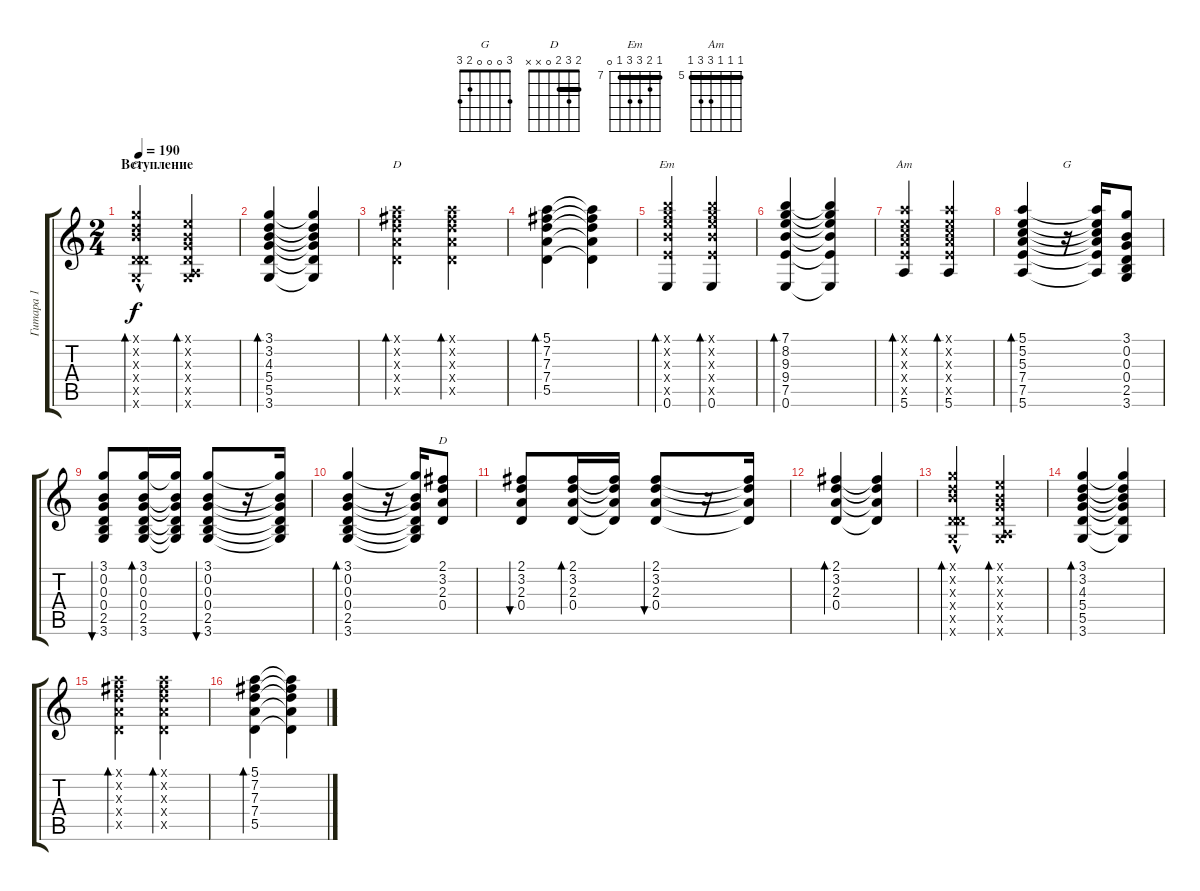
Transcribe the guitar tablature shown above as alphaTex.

\track ("Гитара 1" "Гитара 1") {instrument overdrivenguitar}
\staff {score tabs}
\tuning (E4 B3 G3 D3 A2 E2) {hide}
\chord ("G" 3 3 4 5 5 3) {barre 3}
\chord ("D" 5 7 7 7 5 x) {firstfret 5 barre 5}
\chord ("Em" 7 8 9 9 7 0) {firstfret 7 barre 7}
\chord ("Am" 5 5 5 7 7 5) {firstfret 5 barre 5}
\chord ("G" 3 0 0 0 2 3)
\chord ("D" 2 3 2 0 x x) {barre 2}
\ts (2 4)
\section ("" "Вступление")
\tempo 190
\clef g2
\ks c
(3.1{x} 3.2{x} 4.3{hac x} 0.4{x} 5.5{x} 3.6{x}).4{bd 60 ch "G" dy f instrument overdrivenguitar} (0.1{x} 0.2{x} 0.3{x} 0.4{x} 0.5{x} 3.6{x}).4{bd 60} |
(3.1 3.2 4.3 5.4 5.5 3.6).4{bd 60} (3.1{t} 3.2{t} 4.3{t} 5.4{t} 5.5{t} 3.6{t}).4 |
(5.1{x} 7.2{x} 7.3{x} 7.4{x} 5.5{x}).4{bd 60 ch "D"} (5.1{x} 7.2{x} 7.3{x} 7.4{x} 5.5{x}).4{bd 60} |
(5.1 7.2 7.3 7.4 5.5).4{bd 60} (5.1{t} 7.2{t} 7.3{t} 7.4{t} 5.5{t}).4 |
(7.1{x} 8.2{x} 9.3{x} 9.4{x} 7.5{x} 0.6).4{bd 60 ch "Em"} (7.1{x} 8.2{x} 9.3{x} 9.4{x} 7.5{x} 0.6).4{bd 60} |
(7.1 8.2 9.3 9.4 7.5 0.6).4{bd 60} (7.1{t} 8.2{t} 9.3{t} 9.4{t} 7.5{t} 0.6{t}).4 |
(5.1{x} 5.2{x} 5.3{x} 7.4{x} 7.5{x} 5.6).4{bd 60 ch "Am"} (5.1{x} 5.2{x} 5.3{x} 7.4{x} 7.5{x} 5.6).4{bd 60} |
(5.1 5.2 5.3 7.4 7.5 5.6).4{bd 60} r.16{ch "G"} (5.1{t} 5.2{t} 5.3{t} 7.4{t} 7.5{t} 5.6{t}).16 (3.1 0.2 0.3 0.4 2.5 3.6).8 |
(3.1 0.2 0.3 0.4 2.5 3.6).8{bu 60} (3.1 0.2 0.3 0.4 2.5 3.6).16{bd 60} (3.1{t} 0.2{t} 0.3{t} 0.4{t} 2.5{t} 3.6{t}).16 (3.1 0.2 0.3 0.4 2.5 3.6).8{bu 60} r.16 (3.1{t} 0.2{t} 0.3{t} 0.4{t} 2.5{t} 3.6{t}).16 |
(3.1 0.2 0.3 0.4 2.5 3.6).4{bd 60} r.16 (3.1{t} 0.2{t} 0.3{t} 0.4{t} 2.5{t} 3.6{t}).16 (2.1 3.2 2.3 0.4).8{ch "D"} |
(2.1 3.2 2.3 0.4).8{bu 60} (2.1 3.2 2.3 0.4).16{bd 60} (2.1{t} 3.2{t} 2.3{t} 0.4{t}).16 (2.1 3.2 2.3 0.4).8{bu 60} r.16 (2.1{t} 3.2{t} 2.3{t} 0.4{t}).16 |
(2.1 3.2 2.3 0.4).4{bd 60} (2.1{t} 3.2{t} 2.3{t} 0.4{t}).4 |
(3.1{x} 3.2{x} 4.3{hac x} 0.4{x} 5.5{x} 3.6{x}).4{bd 60} (0.1{x} 0.2{x} 0.3{x} 0.4{x} 0.5{x} 3.6{x}).4{bd 60} |
(3.1 3.2 4.3 5.4 5.5 3.6).4{bd 60} (3.1{t} 3.2{t} 4.3{t} 5.4{t} 5.5{t} 3.6{t}).4 |
(5.1{x} 7.2{x} 7.3{x} 7.4{x} 5.5{x}).4{bd 60} (5.1{x} 7.2{x} 7.3{x} 7.4{x} 5.5{x}).4{bd 60} |
(5.1 7.2 7.3 7.4 5.5).4{bd 60} (5.1{t} 7.2{t} 7.3{t} 7.4{t} 5.5{t}).4
